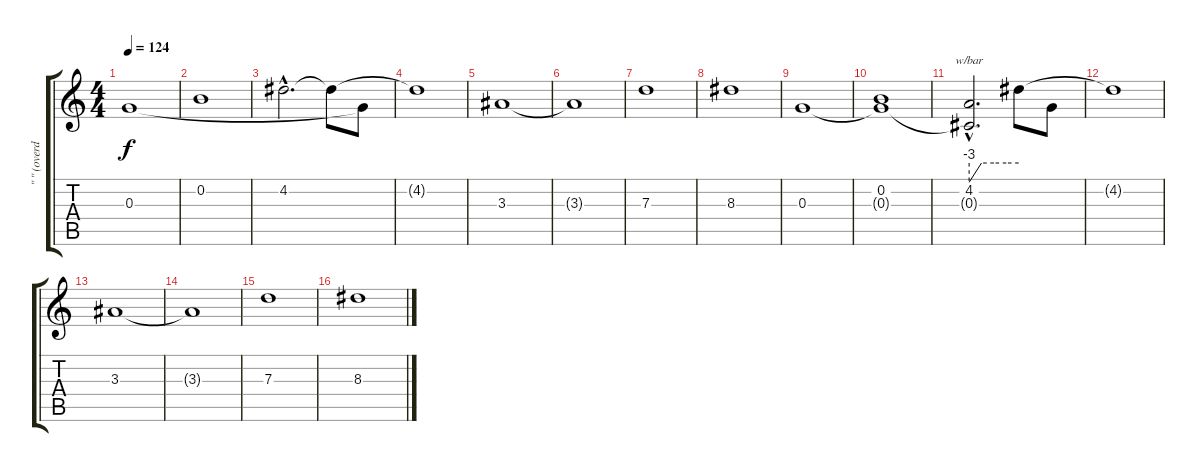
\track ("\" \" (overdub)" "\" \" (overd") {instrument overdrivenguitar}
\staff {score tabs}
\tuning (E4 B3 G3 D3 A2 E2) {hide}
\ts (4 4)
\tempo 124
\clef g2
\ks c
0.3.1{dy f} |
0.2.1 |
4.2{hac}.2{d} 4.2{t}.8 0.3{t}.8 |
4.2{t}.1 |
3.3.1 |
3.3{t}.1 |
7.3.1 |
8.3.1 |
0.3.1 |
(0.2 0.3{t}).1 |
(4.2{hac} 0.3{hac t}).2{d tbe (custom default 0 -12 15 0 30 0 45 0 60 0)} 4.2{t}.8 0.3{t}.8 |
4.2{t}.1 |
3.3.1 |
3.3{t}.1 |
7.3.1 |
8.3.1
